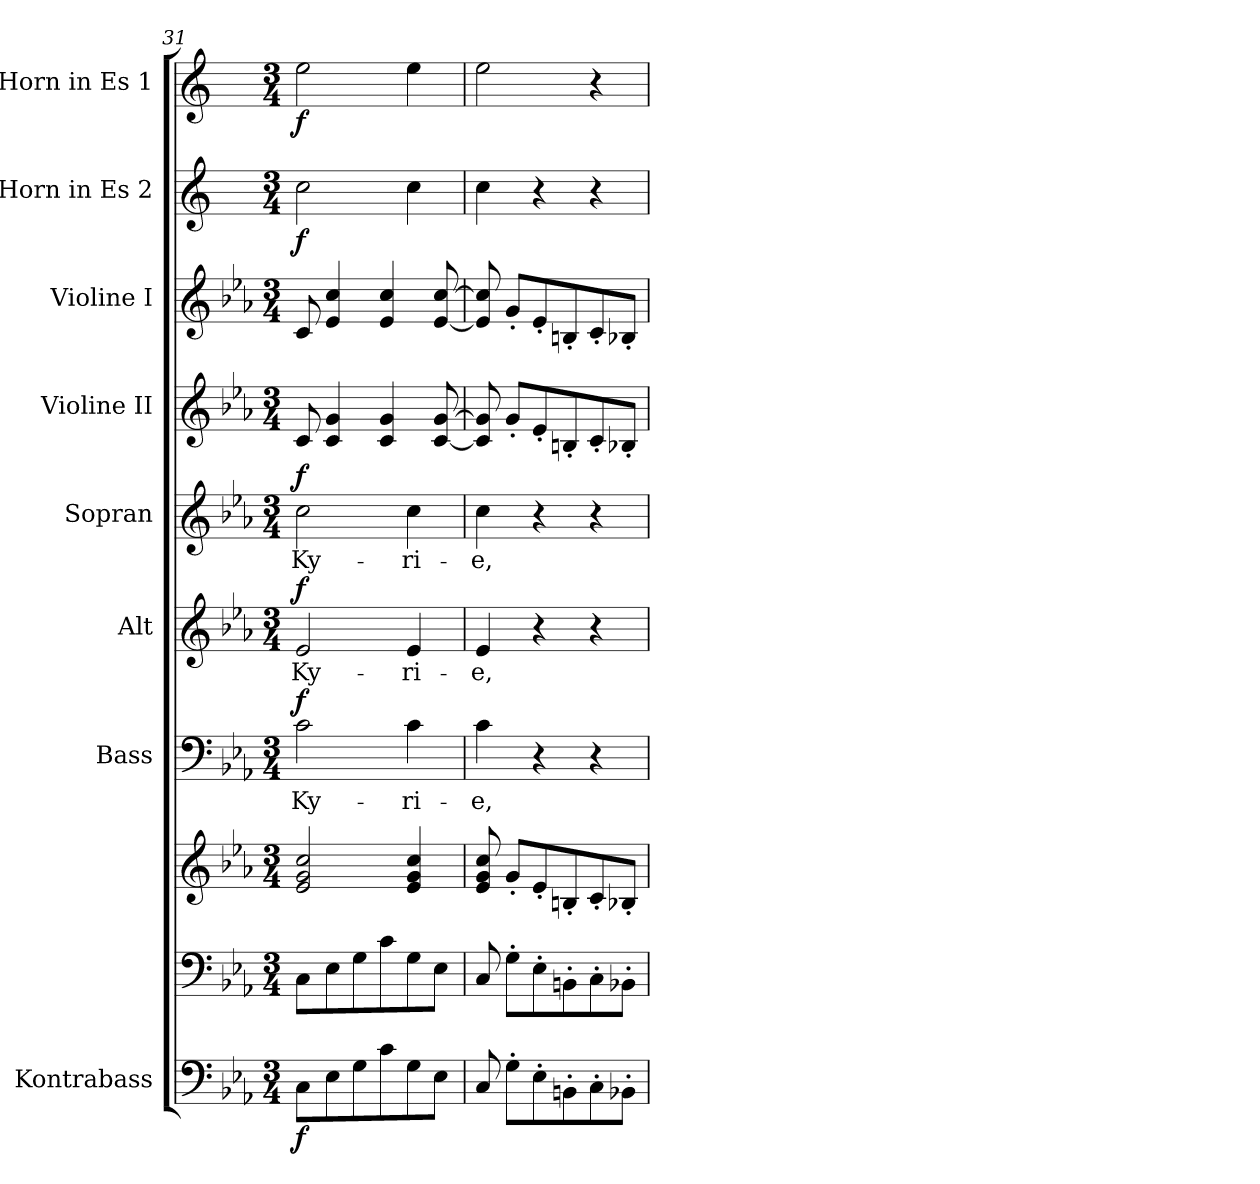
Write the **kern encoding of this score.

**kern	**dynam	**kern	**kern	**kern	**text	**dynam	**kern	**text	**dynam	**kern	**text	**dynam	**kern	**kern	**kern	**dynam	**kern	**dynam
*part9	*part9	*part8	*part8	*part7	*part7	*part7	*part6	*part6	*part6	*part5	*part5	*part5	*part4	*part3	*part2	*part2	*part1	*part1
*staff10	*staff10	*staff9	*staff8	*staff7	*staff7	*staff7	*staff6	*staff6	*staff6	*staff5	*staff5	*staff5	*staff4	*staff3	*staff2	*staff2	*staff1	*staff1
*I"Kontrabass	*	*	*	*I"Bass	*	*	*I"Alt	*	*	*I"Sopran	*	*	*I"Violine II	*I"Violine I	*I"Horn in Es 2	*	*I"Horn in Es 1	*
*I'Kb.	*	*	*	*I'B.	*	*	*I'A.	*	*	*I'S.	*	*	*I'Vl. II	*I'Vl. I	*	*	*	*
*clefF4	*	*clefF4	*clefG2	*clefF4	*	*	*clefG2	*	*	*clefG2	*	*	*clefG2	*clefG2	*clefG2	*	*clefG2	*
*ITrd7c12	*	*	*	*	*	*	*	*	*	*	*	*	*	*	*ITrd5c9	*	*ITrd5c9	*
*k[b-e-a-]	*	*k[b-e-a-]	*k[b-e-a-]	*k[b-e-a-]	*	*	*k[b-e-a-]	*	*	*k[b-e-a-]	*	*	*k[b-e-a-]	*k[b-e-a-]	*k[b-e-a-]	*	*k[b-e-a-]	*
*E-:	*	*E-:	*E-:	*E-:	*	*	*E-:	*	*	*E-:	*	*	*E-:	*E-:	*E-:	*	*E-:	*
*M3/4	*	*M3/4	*M3/4	*M3/4	*	*	*M3/4	*	*	*M3/4	*	*	*M3/4	*M3/4	*M3/4	*	*M3/4	*
=31	=31	=31	=31	=31	=31	=31	=31	=31	=31	=31	=31	=31	=31	=31	=31	=31	=31	=31
!	!LO:DY:b	!	!	!	!LO:LY:b	!LO:DY:a	!	!LO:LY:b	!LO:DY:a	!	!LO:LY:b	!LO:DY:a	!	!	!	!LO:DY:b	!	!LO:DY:b
8CC\L	f	8C\L	2e-/ 2g/ 2cc/	2c\	Ky-	f	2e-/	Ky-	f	2cc\	Ky-	f	8c/	8c/	2e-\	f	2g\	f
8EE-\	.	8E-\	.	.	.	.	.	.	.	.	.	.	4c/ 4g/	4e-/ 4cc/	.	.	.	.
8GG\	.	8G\	.	.	.	.	.	.	.	.	.	.	.	.	.	.	.	.
8C\	.	8c\	.	.	.	.	.	.	.	.	.	.	4c/ 4g/	4e-/ 4cc/	.	.	.	.
!	!	!	!	!	!LO:LY:b	!	!	!LO:LY:b	!	!	!LO:LY:b	!	!	!	!	!	!	!
8GG\	.	8G\	4e-/ 4g/ 4cc/	4c\	-ri-	.	4e-/	-ri-	.	4cc\	-ri-	.	.	.	4e-\	.	4g\	.
8EE-\J	.	8E-\J	.	.	.	.	.	.	.	.	.	.	[8c/ [8g/	[8e-/ [8cc/	.	.	.	.
=32	=32	=32	=32	=32	=32	=32	=32	=32	=32	=32	=32	=32	=32	=32	=32	=32	=32	=32
!	!	!	!	!	!LO:LY:b	!	!	!LO:LY:b	!	!	!LO:LY:b	!	!	!	!	!	!	!
8CC/	.	8C/	8e-/ 8g/ 8cc/	4c\	-e,	.	4e-/	-e,	.	4cc\	-e,	.	8c/] 8g/]	8e-/] 8cc/]	4e-\	.	2g\	.
8GG'>\L	.	8G'>\L	8g'</L	.	.	.	.	.	.	.	.	.	8g'</L	8g'</L	.	.	.	.
8EE-'>\	.	8E-'>\	8e-'</	4r	.	.	4r	.	.	4r	.	.	8e-'</	8e-'</	4r	.	.	.
8BBBn'>\	.	8BBn'>\	8Bn'</	.	.	.	.	.	.	.	.	.	8Bn'</	8Bn'</	.	.	.	.
8CC'>\	.	8C'>\	8c'</	4r	.	.	4r	.	.	4r	.	.	8c'</	8c'</	4r	.	4r	.
8BBB-X'>\J	.	8BB-X'>\J	8B-X'</J	.	.	.	.	.	.	.	.	.	8B-X'</J	8B-X'</J	.	.	.	.
=	=	=	=	=	=	=	=	=	=	=	=	=	=	=	=	=	=	=
*-	*-	*-	*-	*-	*-	*-	*-	*-	*-	*-	*-	*-	*-	*-	*-	*-	*-	*-
